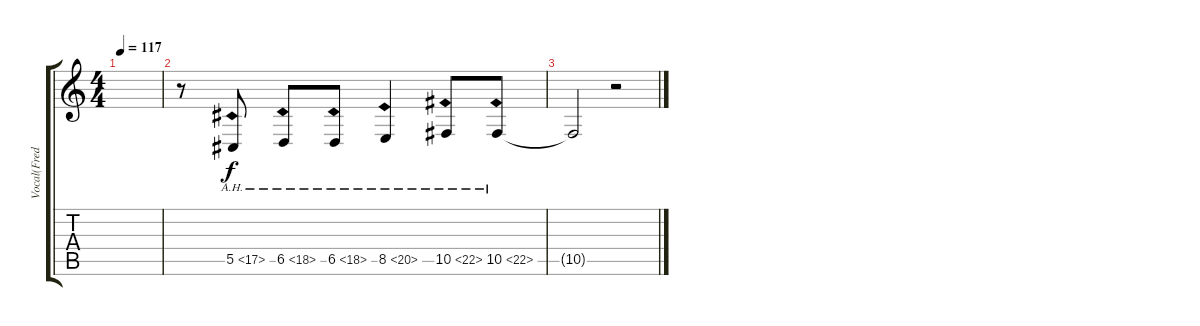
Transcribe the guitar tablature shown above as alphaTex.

\track ("Vocal(Fred)" "Vocal(Fred") {instrument synthvoice}
\staff {score tabs}
\tuning (Eb4 Bb3 Gb3 Db3 Ab2 Eb2) {hide}
\ts (4 4)
\tempo 117
\clef g2
\ks c
|
r.8 5.5{ah 12}.8 6.5{ah 12}.8 6.5{ah 12}.8 8.5{ah 12}.4 10.5{ah 12}.8 10.5{ah 12}.8 |
10.5{t}.2 r.2
